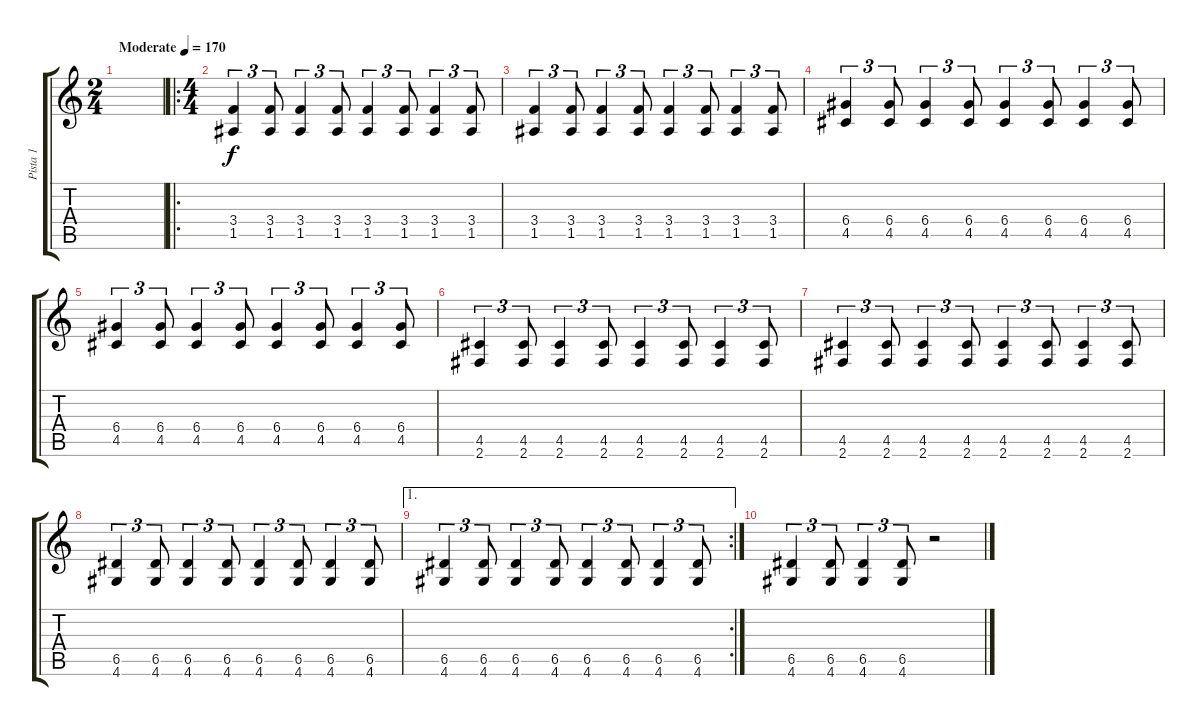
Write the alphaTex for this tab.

\track ("Pista 1" "Pista 1") {instrument distortionguitar}
\staff {score tabs}
\tuning (E4 B3 G3 D3 A2 E2) {hide}
\ts (2 4)
\tempo (170 "Moderate")
\clef g2
\ks c
|
\ro
\ts (4 4)
(3.4 1.5).4{tu (3 2)} (3.4 1.5).8{tu (3 2)} (3.4 1.5).4{tu (3 2)} (3.4 1.5).8{tu (3 2)} (3.4 1.5).4{tu (3 2)} (3.4 1.5).8{tu (3 2)} (3.4 1.5).4{tu (3 2)} (3.4 1.5).8{tu (3 2)} |
(3.4 1.5).4{tu (3 2)} (3.4 1.5).8{tu (3 2)} (3.4 1.5).4{tu (3 2)} (3.4 1.5).8{tu (3 2)} (3.4 1.5).4{tu (3 2)} (3.4 1.5).8{tu (3 2)} (3.4 1.5).4{tu (3 2)} (3.4 1.5).8{tu (3 2)} |
(6.4 4.5).4{tu (3 2)} (6.4 4.5).8{tu (3 2)} (6.4 4.5).4{tu (3 2)} (6.4 4.5).8{tu (3 2)} (6.4 4.5).4{tu (3 2)} (6.4 4.5).8{tu (3 2)} (6.4 4.5).4{tu (3 2)} (6.4 4.5).8{tu (3 2)} |
(6.4 4.5).4{tu (3 2)} (6.4 4.5).8{tu (3 2)} (6.4 4.5).4{tu (3 2)} (6.4 4.5).8{tu (3 2)} (6.4 4.5).4{tu (3 2)} (6.4 4.5).8{tu (3 2)} (6.4 4.5).4{tu (3 2)} (6.4 4.5).8{tu (3 2)} |
(4.5 2.6).4{tu (3 2)} (4.5 2.6).8{tu (3 2)} (4.5 2.6).4{tu (3 2)} (4.5 2.6).8{tu (3 2)} (4.5 2.6).4{tu (3 2)} (4.5 2.6).8{tu (3 2)} (4.5 2.6).4{tu (3 2)} (4.5 2.6).8{tu (3 2)} |
(4.5 2.6).4{tu (3 2)} (4.5 2.6).8{tu (3 2)} (4.5 2.6).4{tu (3 2)} (4.5 2.6).8{tu (3 2)} (4.5 2.6).4{tu (3 2)} (4.5 2.6).8{tu (3 2)} (4.5 2.6).4{tu (3 2)} (4.5 2.6).8{tu (3 2)} |
(6.5 4.6).4{tu (3 2)} (6.5 4.6).8{tu (3 2)} (6.5 4.6).4{tu (3 2)} (6.5 4.6).8{tu (3 2)} (6.5 4.6).4{tu (3 2)} (6.5 4.6).8{tu (3 2)} (6.5 4.6).4{tu (3 2)} (6.5 4.6).8{tu (3 2)} |
\ae 1
\rc 2
(6.5 4.6).4{tu (3 2)} (6.5 4.6).8{tu (3 2)} (6.5 4.6).4{tu (3 2)} (6.5 4.6).8{tu (3 2)} (6.5 4.6).4{tu (3 2)} (6.5 4.6).8{tu (3 2)} (6.5 4.6).4{tu (3 2)} (6.5 4.6).8{tu (3 2)} |
(6.5 4.6).4{tu (3 2)} (6.5 4.6).8{tu (3 2)} (6.5 4.6).4{tu (3 2)} (6.5 4.6).8{tu (3 2)} r.2
